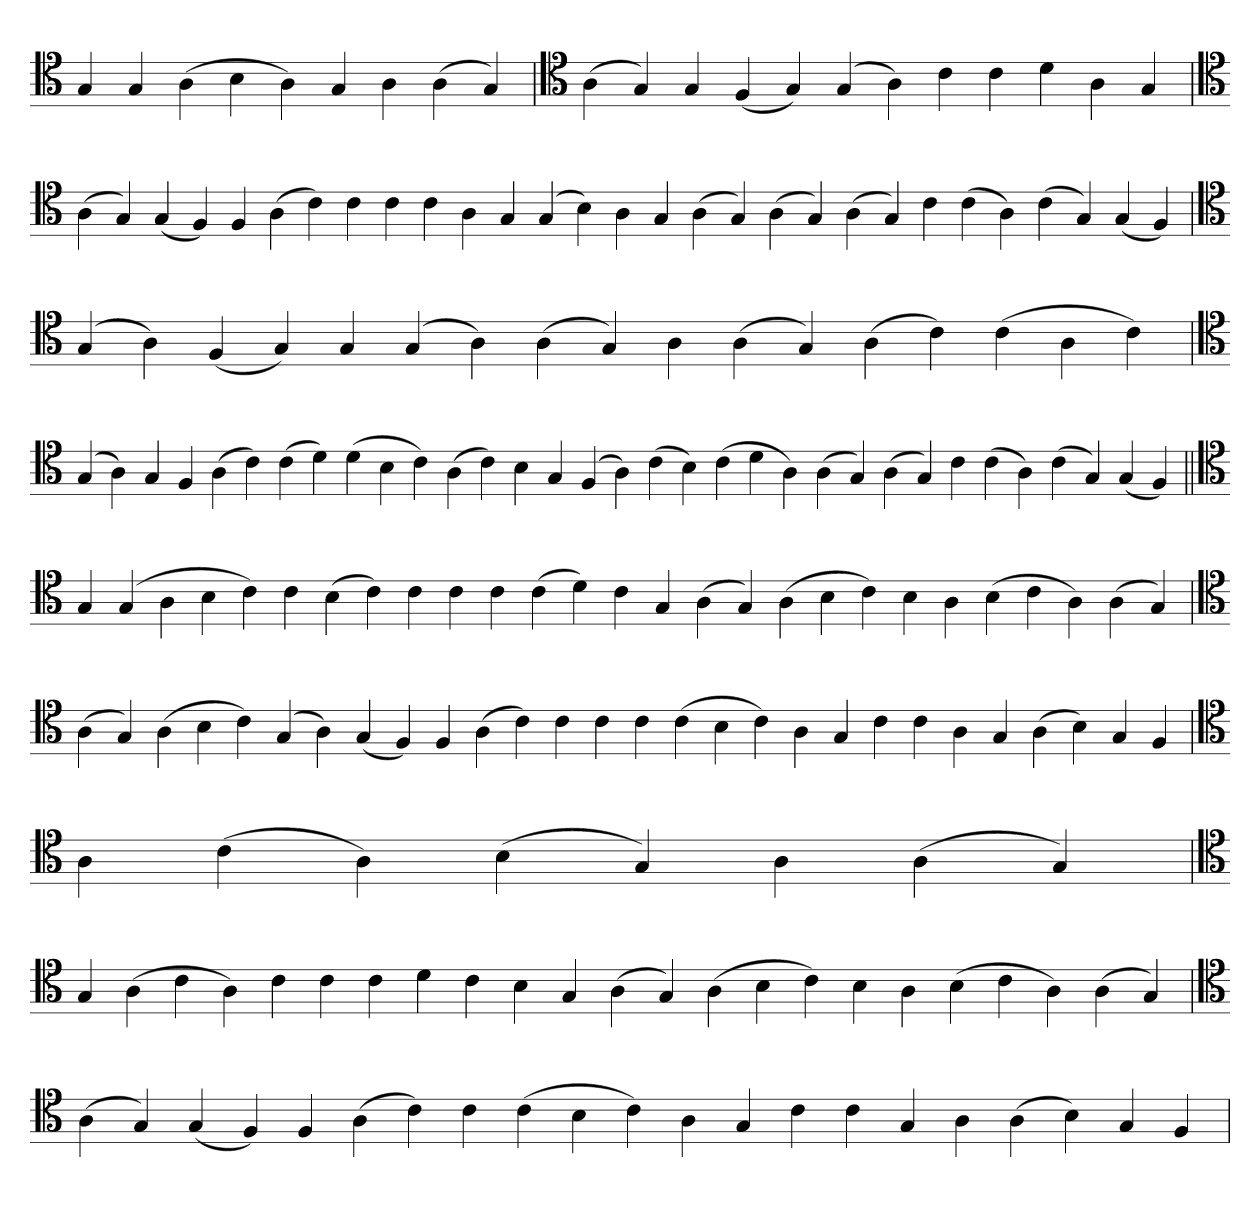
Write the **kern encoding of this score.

**kern
*part1
*staff1
*clefC4
=
4G
4G
(4A
4B
4A)
4G
4A
(4A
4G)
=`
*clefC4
(4A
4G)
4G
(4F
4G)
(4G
4A)
4c
4c
4d
4A
4G
='
*clefC4
(4A
4G)
(4G
4F)
4F
(4A
4c)
4c
4c
4c
4A
4G
(4G
4B)
4A
4G
(4A
4G)
(4A
4G)
(4A
4G)
4c
(4c
4A)
(4c
4G)
(4G
4F)
=
*clefC4
(4G
4A)
(4F
4G)
4G
(4G
4A)
(4A
4G)
4A
(4A
4G)
(4A
4c)
(4c
4A
4c)
=`
*clefC4
(4G
4A)
4G
4F
(4A
4c)
(4c
4d)
(4d
4B
4c)
(4A
4c)
4B
4G
(4F
4A)
(4c
4B)
(4c
4d
4A)
(4A
4G)
(4A
4G)
4c
(4c
4A)
(4c
4G)
(4G
4F)
=||
*clefC4
4G
(4G
4A
4B
4c)
4c
(4B
4c)
4c
4c
4c
(4c
4d)
4c
4G
(4A
4G)
(4A
4B
4c)
4B
4A
(4B
4c
4A)
(4A
4G)
=
*clefC4
(4A
4G)
(4A
4B
4c)
(4G
4A)
(4G
4F)
4F
(4A
4c)
4c
4c
4c
(4c
4B
4c)
4A
4G
4c
4c
4A
4G
(4A
4B)
4G
4F
=`
*clefC4
4A
(4c
4A)
(4B
4G)
4A
(4A
4G)
=
*clefC4
4G
(4A
4c
4A)
4c
4c
4c
4d
4c
4B
4G
(4A
4G)
(4A
4B
4c)
4B
4A
(4B
4c
4A)
(4A
4G)
='
*clefC4
(4A
4G)
(4G
4F)
4F
(4A
4c)
4c
(4c
4B
4c)
4A
4G
4c
4c
4G
4A
(4A
4B)
4G
4F
=`
*-
